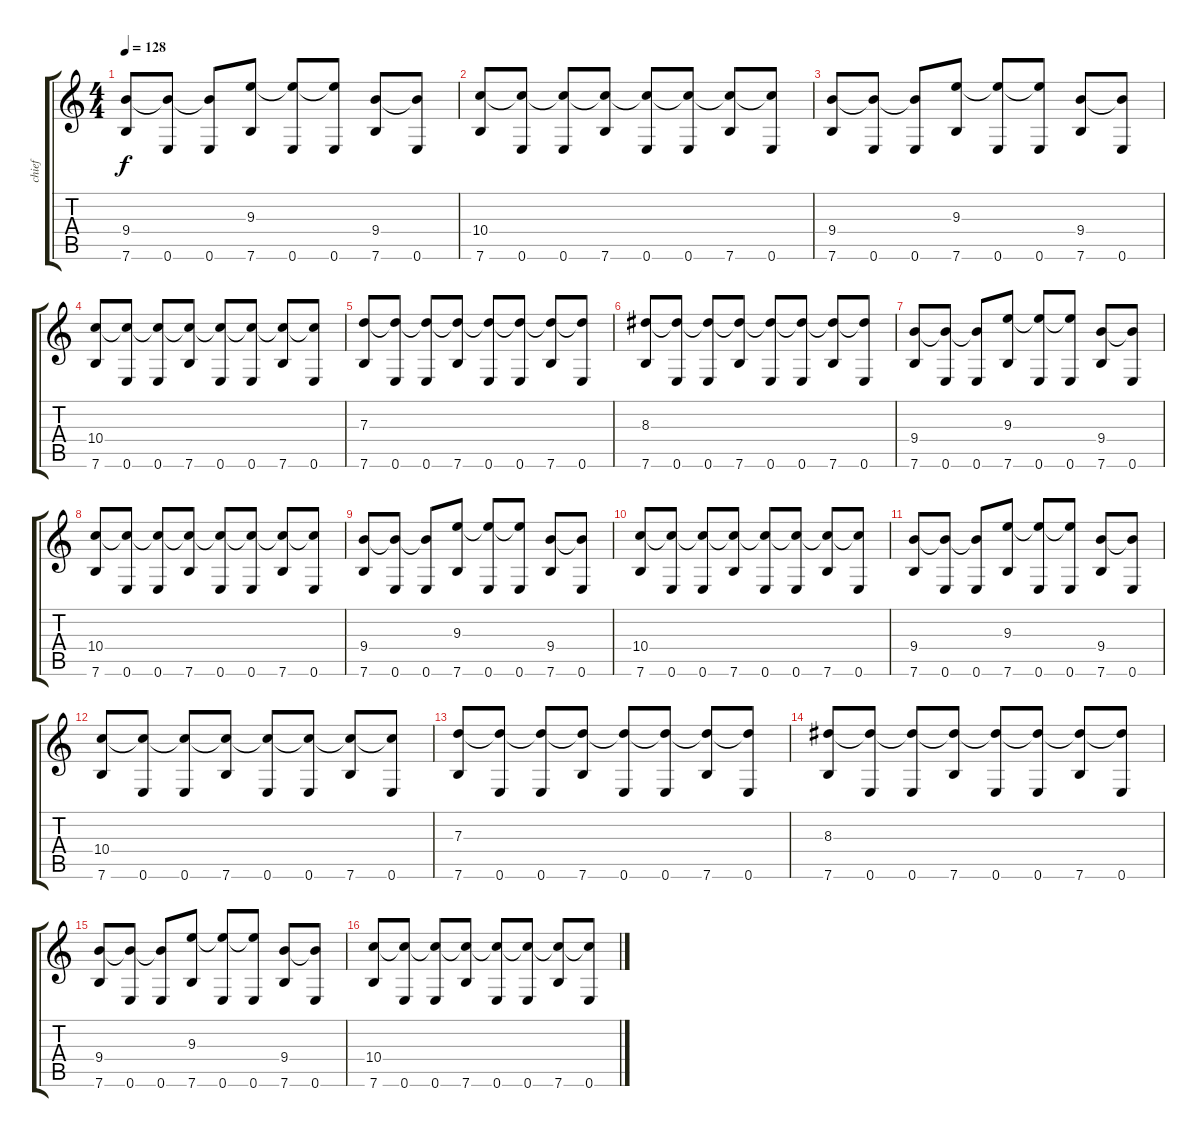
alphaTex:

\track ("chief" "chief") {instrument acousticguitarnylon}
\staff {score tabs}
\tuning (E4 B3 G3 D3 A2 E2) {hide}
\ts (4 4)
\tempo 128
\clef g2
\ks c
(9.4 7.6).8{dy f} (9.4{t} 0.6).8 (9.4{t} 0.6).8 (9.3 7.6).8 (9.3{t} 0.6).8 (9.3{t} 0.6).8 (9.4 7.6).8 (9.4{t} 0.6).8 |
(10.4 7.6).8 (10.4{t} 0.6).8 (10.4{t} 0.6).8 (10.4{t} 7.6).8 (10.4{t} 0.6).8 (10.4{t} 0.6).8 (10.4{t} 7.6).8 (10.4{t} 0.6).8 |
(9.4 7.6).8 (9.4{t} 0.6).8 (9.4{t} 0.6).8 (9.3 7.6).8 (9.3{t} 0.6).8 (9.3{t} 0.6).8 (9.4 7.6).8 (9.4{t} 0.6).8 |
(10.4 7.6).8 (10.4{t} 0.6).8 (10.4{t} 0.6).8 (10.4{t} 7.6).8 (10.4{t} 0.6).8 (10.4{t} 0.6).8 (10.4{t} 7.6).8 (10.4{t} 0.6).8 |
(7.3 7.6).8 (7.3{t} 0.6).8 (7.3{t} 0.6).8 (7.3{t} 7.6).8 (7.3{t} 0.6).8 (7.3{t} 0.6).8 (7.3{t} 7.6).8 (7.3{t} 0.6).8 |
(8.3 7.6).8 (8.3{t} 0.6).8 (8.3{t} 0.6).8 (8.3{t} 7.6).8 (8.3{t} 0.6).8 (8.3{t} 0.6).8 (8.3{t} 7.6).8 (8.3{t} 0.6).8 |
(9.4 7.6).8 (9.4{t} 0.6).8 (9.4{t} 0.6).8 (9.3 7.6).8 (9.3{t} 0.6).8 (9.3{t} 0.6).8 (9.4 7.6).8 (9.4{t} 0.6).8 |
(10.4 7.6).8 (10.4{t} 0.6).8 (10.4{t} 0.6).8 (10.4{t} 7.6).8 (10.4{t} 0.6).8 (10.4{t} 0.6).8 (10.4{t} 7.6).8 (10.4{t} 0.6).8 |
(9.4 7.6).8 (9.4{t} 0.6).8 (9.4{t} 0.6).8 (9.3 7.6).8 (9.3{t} 0.6).8 (9.3{t} 0.6).8 (9.4 7.6).8 (9.4{t} 0.6).8 |
(10.4 7.6).8 (10.4{t} 0.6).8 (10.4{t} 0.6).8 (10.4{t} 7.6).8 (10.4{t} 0.6).8 (10.4{t} 0.6).8 (10.4{t} 7.6).8 (10.4{t} 0.6).8 |
(9.4 7.6).8 (9.4{t} 0.6).8 (9.4{t} 0.6).8 (9.3 7.6).8 (9.3{t} 0.6).8 (9.3{t} 0.6).8 (9.4 7.6).8 (9.4{t} 0.6).8 |
(10.4 7.6).8 (10.4{t} 0.6).8 (10.4{t} 0.6).8 (10.4{t} 7.6).8 (10.4{t} 0.6).8 (10.4{t} 0.6).8 (10.4{t} 7.6).8 (10.4{t} 0.6).8 |
(7.3 7.6).8 (7.3{t} 0.6).8 (7.3{t} 0.6).8 (7.3{t} 7.6).8 (7.3{t} 0.6).8 (7.3{t} 0.6).8 (7.3{t} 7.6).8 (7.3{t} 0.6).8 |
(8.3 7.6).8 (8.3{t} 0.6).8 (8.3{t} 0.6).8 (8.3{t} 7.6).8 (8.3{t} 0.6).8 (8.3{t} 0.6).8 (8.3{t} 7.6).8 (8.3{t} 0.6).8 |
(9.4 7.6).8 (9.4{t} 0.6).8 (9.4{t} 0.6).8 (9.3 7.6).8 (9.3{t} 0.6).8 (9.3{t} 0.6).8 (9.4 7.6).8 (9.4{t} 0.6).8 |
(10.4 7.6).8 (10.4{t} 0.6).8 (10.4{t} 0.6).8 (10.4{t} 7.6).8 (10.4{t} 0.6).8 (10.4{t} 0.6).8 (10.4{t} 7.6).8 (10.4{t} 0.6).8
